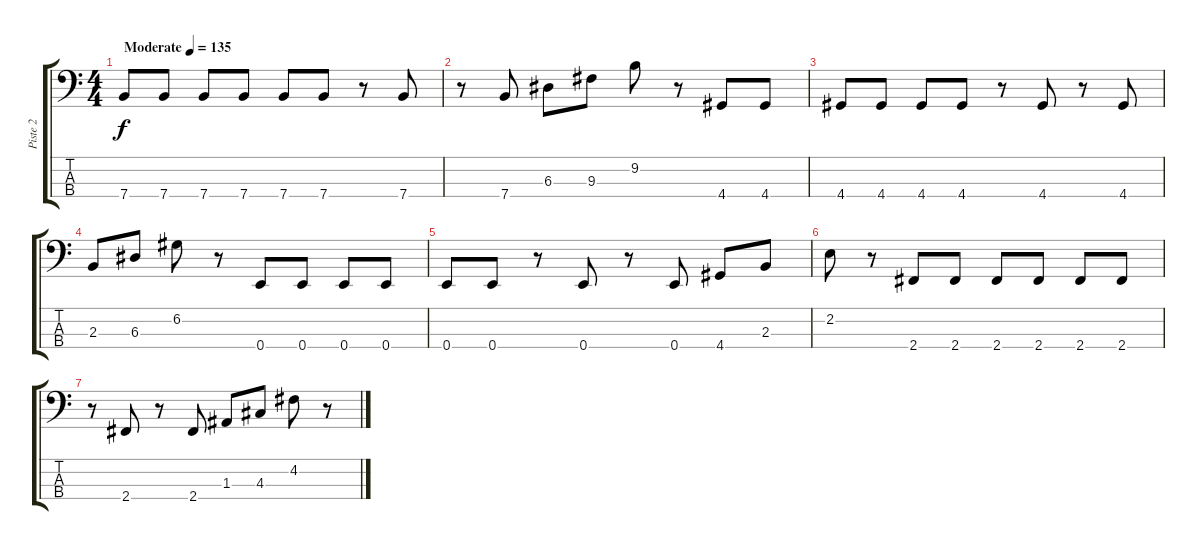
\track ("Piste 2" "Piste 2") {instrument electricbassfinger}
\staff {score tabs}
\tuning (G2 D2 A1 E1) {hide}
\ts (4 4)
\tempo (135 "Moderate")
\clef f4
\ks c
7.4.8{dy f instrument electricbassfinger} 7.4.8 7.4.8 7.4.8 7.4.8 7.4.8 r.8 7.4.8 |
r.8 7.4.8 6.3.8 9.3.8 9.2.8 r.8 4.4.8 4.4.8 |
4.4.8 4.4.8 4.4.8 4.4.8 r.8 4.4.8 r.8 4.4.8 |
2.3.8 6.3.8 6.2.8 r.8 0.4.8 0.4.8 0.4.8 0.4.8 |
0.4.8 0.4.8 r.8 0.4.8 r.8 0.4.8 4.4.8 2.3.8 |
2.2.8 r.8 2.4.8 2.4.8 2.4.8 2.4.8 2.4.8 2.4.8 |
r.8 2.4.8 r.8 2.4.8 1.3.8 4.3.8 4.2.8 r.8
